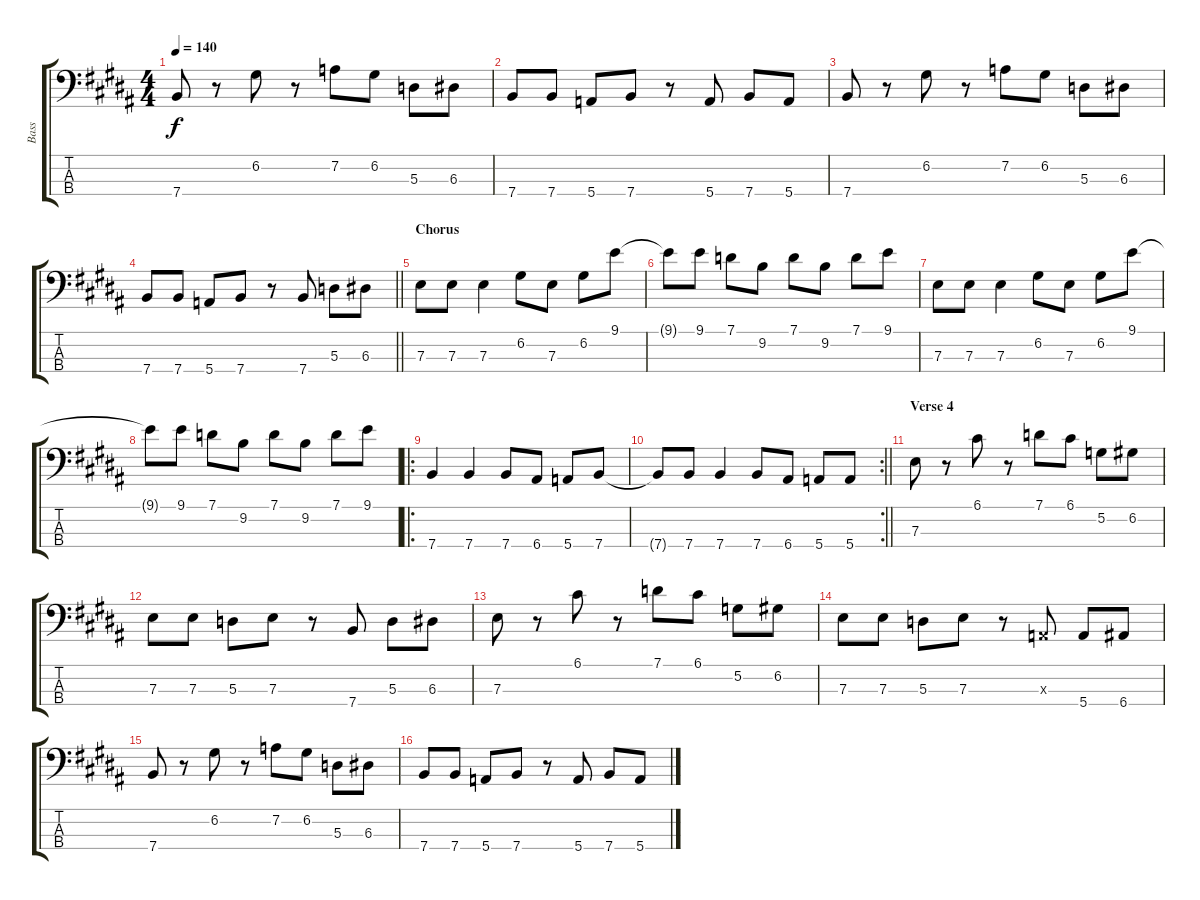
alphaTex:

\track ("Bass" "Bass") {instrument electricbassfinger}
\staff {score tabs}
\tuning (G2 D2 A1 E1) {hide}
\ts (4 4)
\tempo 140
\clef f4
\ks b
7.4.8{dy f} r.8 6.2.8 r.8 7.2.8 6.2.8 5.3.8 6.3.8 |
7.4.8 7.4.8 5.4.8 7.4.8 r.8 5.4.8 7.4.8 5.4.8 |
7.4.8 r.8 6.2.8 r.8 7.2.8 6.2.8 5.3.8 6.3.8 |
\barLineRight lightlight
7.4.8 7.4.8 5.4.8 7.4.8 r.8 7.4.8 5.3.8 6.3.8 |
\section ("" "Chorus")
7.3.8 7.3.8 7.3.4 6.2.8 7.3.8 6.2.8 9.1.8 |
9.1{t}.8 9.1.8 7.1.8 9.2.8 7.1.8 9.2.8 7.1.8 9.1.8 |
7.3.8 7.3.8 7.3.4 6.2.8 7.3.8 6.2.8 9.1.8 |
9.1{t}.8 9.1.8 7.1.8 9.2.8 7.1.8 9.2.8 7.1.8 9.1.8 |
\ro
7.4.4 7.4.4 7.4.8 6.4.8 5.4.8 7.4.8 |
\rc 2
\barLineRight lightlight
7.4{t}.8 7.4.8 7.4.4 7.4.8 6.4.8 5.4.8 5.4.8 |
\section ("" "Verse 4")
7.3.8 r.8 6.1.8 r.8 7.1.8 6.1.8 5.2.8 6.2.8 |
7.3.8 7.3.8 5.3.8 7.3.8 r.8 7.4.8 5.3.8 6.3.8 |
7.3.8 r.8 6.1.8 r.8 7.1.8 6.1.8 5.2.8 6.2.8 |
7.3.8 7.3.8 5.3.8 7.3.8 r.8 0.3{x}.8 5.4.8 6.4.8 |
7.4.8 r.8 6.2.8 r.8 7.2.8 6.2.8 5.3.8 6.3.8 |
7.4.8 7.4.8 5.4.8 7.4.8 r.8 5.4.8 7.4.8 5.4.8
